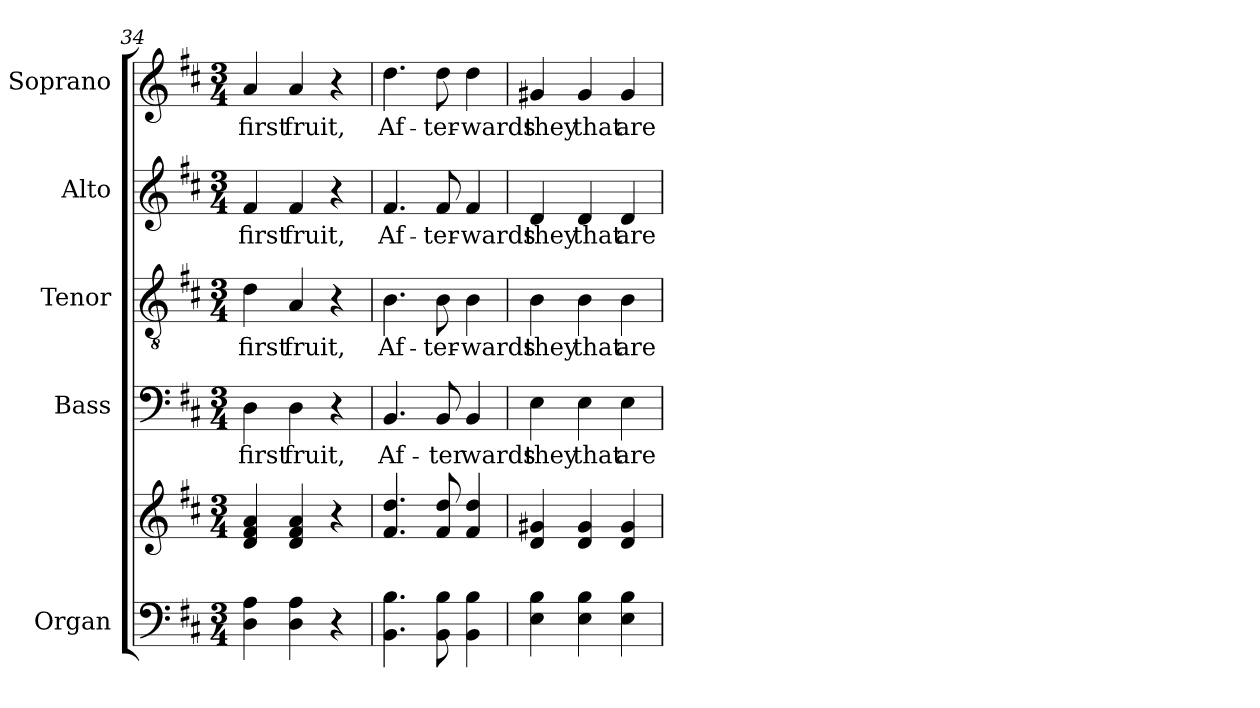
**kern	**kern	**kern	**text	**kern	**text	**kern	**text	**kern	**text
*part5	*part5	*part4	*part4	*part3	*part3	*part2	*part2	*part1	*part1
*staff6	*staff5	*staff4	*staff4	*staff3	*staff3	*staff2	*staff2	*staff1	*staff1
*I"Organ	*	*I"Bass	*	*I"Tenor	*	*I"Alto	*	*I"Soprano	*
*I'Org.	*	*I'B.	*	*I'T.	*	*I'A.	*	*I'S.	*
*clefF4	*clefG2	*clefF4	*	*clefGv2	*	*clefG2	*	*clefG2	*
*	*	*	*	*ITrd7c12	*	*	*	*	*
*k[f#c#]	*k[f#c#]	*k[f#c#]	*	*k[f#c#]	*	*k[f#c#]	*	*k[f#c#]	*
*D:	*D:	*D:	*	*D:	*	*D:	*	*D:	*
*M3/4	*M3/4	*M3/4	*	*M3/4	*	*M3/4	*	*M3/4	*
=34	=34	=34	=34	=34	=34	=34	=34	=34	=34
!	!	!	!LO:LY:b:color=#000000	!	!	!	!	!	!
!	!	!	!	!	!LO:LY:b:color=#000000	!	!	!	!
!	!	!	!	!	!	!	!LO:LY:b:color=#000000	!	!
!	!	!	!	!	!	!	!	!	!LO:LY:b:color=#000000
4Di\ 4Ai	4di/ 4f#i 4ai	4Di\	first	4Di\	first	4f#i/	first	4ai/	first
!	!	!	!LO:LY:b:color=#000000	!	!	!	!	!	!
!	!	!	!	!	!LO:LY:b:color=#000000	!	!	!	!
!	!	!	!	!	!	!	!LO:LY:b:color=#000000	!	!
!	!	!	!	!	!	!	!	!	!LO:LY:b:color=#000000
4Di\ 4Ai	4di/ 4f#i 4ai	4Di\	fruit,	4AAi/	fruit,	4f#i/	fruit,	4ai/	fruit,
4r	4r	4r	.	4r	.	4r	.	4r	.
=35	=35	=35	=35	=35	=35	=35	=35	=35	=35
!	!	!	!LO:LY:b:color=#000000	!	!	!	!	!	!
!	!	!	!	!	!LO:LY:b:color=#000000	!	!	!	!
!	!	!	!	!	!	!	!LO:LY:b:color=#000000	!	!
!	!	!	!	!	!	!	!	!	!LO:LY:b:color=#000000
4.BBi\ 4.Bi	4.f#i/ 4.ddi	4.BBi/	Af-	4.BBi\	Af-	4.f#i/	Af-	4.ddi\	Af-
!	!	!	!LO:LY:b:color=#000000	!	!	!	!	!	!
!	!	!	!	!	!LO:LY:b:color=#000000	!	!	!	!
!	!	!	!	!	!	!	!LO:LY:b:color=#000000	!	!
!	!	!	!	!	!	!	!	!	!LO:LY:b:color=#000000
8BBi\ 8Bi	8f#i/ 8ddi	8BBi/	-ter	8BBi\	-ter-	8f#i/	-ter-	8ddi\	-ter-
!	!	!	!LO:LY:b:color=#000000	!	!	!	!	!	!
!	!	!	!	!	!LO:LY:b:color=#000000	!	!	!	!
!	!	!	!	!	!	!	!LO:LY:b:color=#000000	!	!
!	!	!	!	!	!	!	!	!	!LO:LY:b:color=#000000
4BBi\ 4Bi	4f#i/ 4ddi	4BBi/	wards	4BBi\	-wards	4f#i/	-wards	4ddi\	-wards
=36	=36	=36	=36	=36	=36	=36	=36	=36	=36
!	!	!	!LO:LY:b:color=#000000	!	!	!	!	!	!
!	!	!	!	!	!LO:LY:b:color=#000000	!	!	!	!
!	!	!	!	!	!	!	!LO:LY:b:color=#000000	!	!
!	!	!	!	!	!	!	!	!	!LO:LY:b:color=#000000
4Ei\ 4Bi	4di/ 4g#Xi	4Ei\	they	4BBi\	they	4di/	they	4g#Xi/	they
!	!	!	!LO:LY:b:color=#000000	!	!	!	!	!	!
!	!	!	!	!	!LO:LY:b:color=#000000	!	!	!	!
!	!	!	!	!	!	!	!LO:LY:b:color=#000000	!	!
!	!	!	!	!	!	!	!	!	!LO:LY:b:color=#000000
4Ei\ 4Bi	4di/ 4g#i	4Ei\	that	4BBi\	that	4di/	that	4g#i/	that
!	!	!	!LO:LY:b:color=#000000	!	!	!	!	!	!
!	!	!	!	!	!LO:LY:b:color=#000000	!	!	!	!
!	!	!	!	!	!	!	!LO:LY:b:color=#000000	!	!
!	!	!	!	!	!	!	!	!	!LO:LY:b:color=#000000
4Ei\ 4Bi	4di/ 4g#i	4Ei\	are	4BBi\	are	4di/	are	4g#i/	are
=	=	=	=	=	=	=	=	=	=
*-	*-	*-	*-	*-	*-	*-	*-	*-	*-
